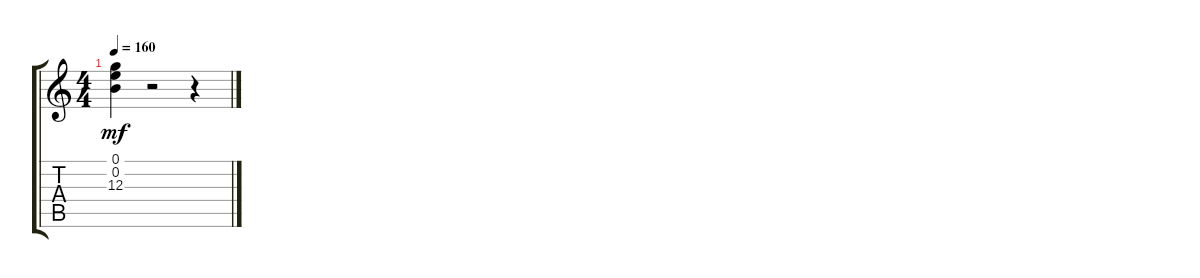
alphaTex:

\track "" {instrument acousticguitarnylon}
\staff {score tabs}
\tuning (E4 B3 G3 D3 A2 E2) {hide}
\ts (4 4)
\tempo 160
\clef g2
\ks c
(0.1 0.2 12.3).4{dy mf} r.2 r.4
